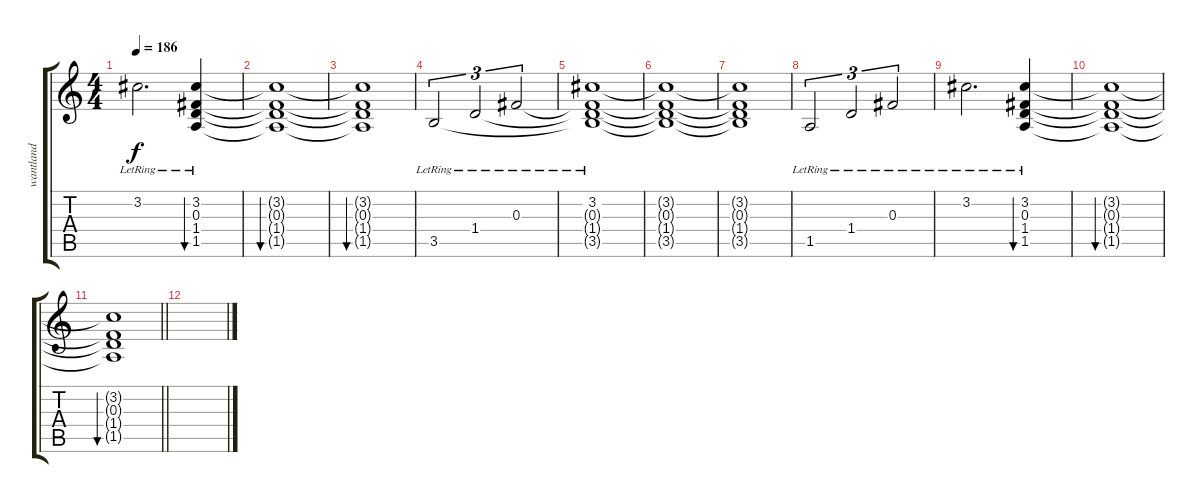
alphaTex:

\track ("wantland" "wantland") {instrument electricguitarclean}
\staff {score tabs}
\tuning (Eb4 Bb3 Gb3 Db3 Ab2 Db2) {hide}
\ts (4 4)
\tempo 186
\clef g2
\ks c
3.2{lr}.2{d dy f} (3.2{lr} 0.3{lr} 1.4{lr} 1.5{lr}).4{bu 480} |
(3.2{t} 0.3{t} 1.4{t} 1.5{t}).1{bu 480} |
(3.2{t} 0.3{t} 1.4{t} 1.5{t}).1{bu 480} |
3.5{lr}.2{tu (3 2)} 1.4{lr}.2{tu (3 2)} 0.3{lr}.2{tu (3 2)} |
(3.2{lr} 0.3{t} 1.4{t} 3.5{t}).1 |
(3.2{t} 0.3{t} 1.4{t} 3.5{t}).1 |
(3.2{t} 0.3{t} 1.4{t} 3.5{t}).1 |
1.5{lr}.2{tu (3 2)} 1.4{lr}.2{tu (3 2)} 0.3{lr}.2{tu (3 2)} |
3.2{lr}.2{d} (3.2{lr} 0.3{lr} 1.4{lr} 1.5{lr}).4{bu 480} |
(3.2{t} 0.3{t} 1.4{t} 1.5{t}).1{bu 480} |
\barLineRight lightlight
(3.2{t} 0.3{t} 1.4{t} 1.5{t}).1{bu 480} |
\section ("" " ")
